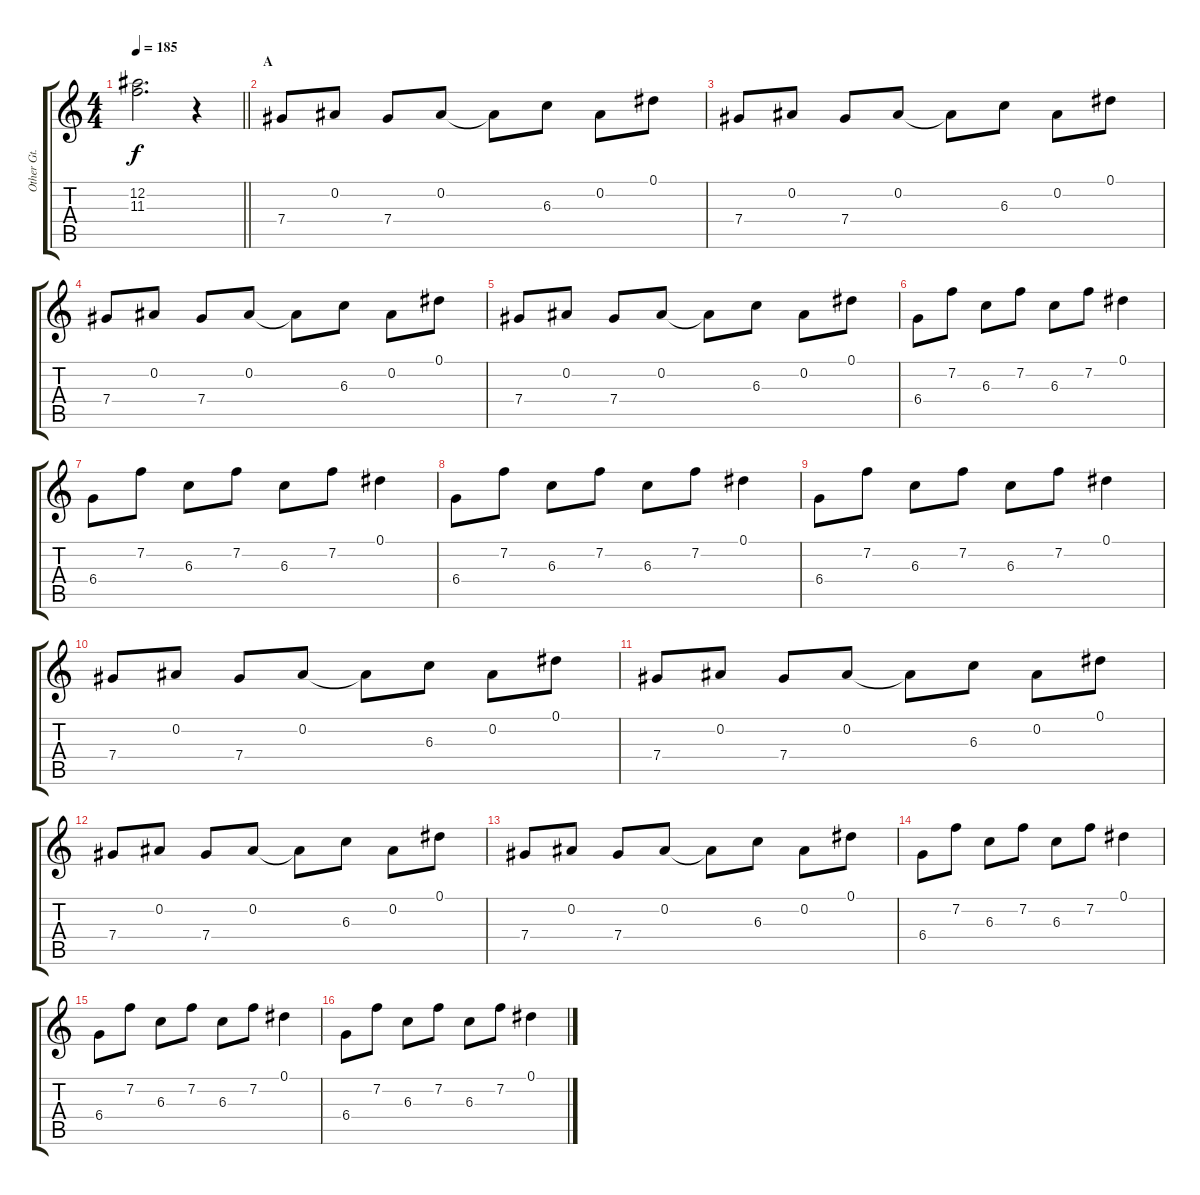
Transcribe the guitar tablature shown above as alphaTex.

\track ("Other Gt. 1" "Other Gt. ") {instrument distortionguitar}
\staff {score tabs}
\tuning (Eb4 Bb3 Gb3 Db3 Ab2 Eb2) {hide}
\ts (4 4)
\tempo 185
\clef g2
\barLineRight lightlight
\ks c
(12.2{t} 11.3{t}).2{d dy f} r.4 |
\section ("" "A")
7.4.8 0.2.8 7.4.8 0.2.8 0.2{t}.8 6.3.8 0.2.8 0.1.8 |
7.4.8 0.2.8 7.4.8 0.2.8 0.2{t}.8 6.3.8 0.2.8 0.1.8 |
7.4.8 0.2.8 7.4.8 0.2.8 0.2{t}.8 6.3.8 0.2.8 0.1.8 |
7.4.8 0.2.8 7.4.8 0.2.8 0.2{t}.8 6.3.8 0.2.8 0.1.8 |
6.4.8 7.2.8 6.3.8 7.2.8 6.3.8 7.2.8 0.1.4 |
6.4.8 7.2.8 6.3.8 7.2.8 6.3.8 7.2.8 0.1.4 |
6.4.8 7.2.8 6.3.8 7.2.8 6.3.8 7.2.8 0.1.4 |
6.4.8 7.2.8 6.3.8 7.2.8 6.3.8 7.2.8 0.1.4 |
7.4.8 0.2.8 7.4.8 0.2.8 0.2{t}.8 6.3.8 0.2.8 0.1.8 |
7.4.8 0.2.8 7.4.8 0.2.8 0.2{t}.8 6.3.8 0.2.8 0.1.8 |
7.4.8 0.2.8 7.4.8 0.2.8 0.2{t}.8 6.3.8 0.2.8 0.1.8 |
7.4.8 0.2.8 7.4.8 0.2.8 0.2{t}.8 6.3.8 0.2.8 0.1.8 |
6.4.8 7.2.8 6.3.8 7.2.8 6.3.8 7.2.8 0.1.4 |
6.4.8 7.2.8 6.3.8 7.2.8 6.3.8 7.2.8 0.1.4 |
6.4.8 7.2.8 6.3.8 7.2.8 6.3.8 7.2.8 0.1.4
